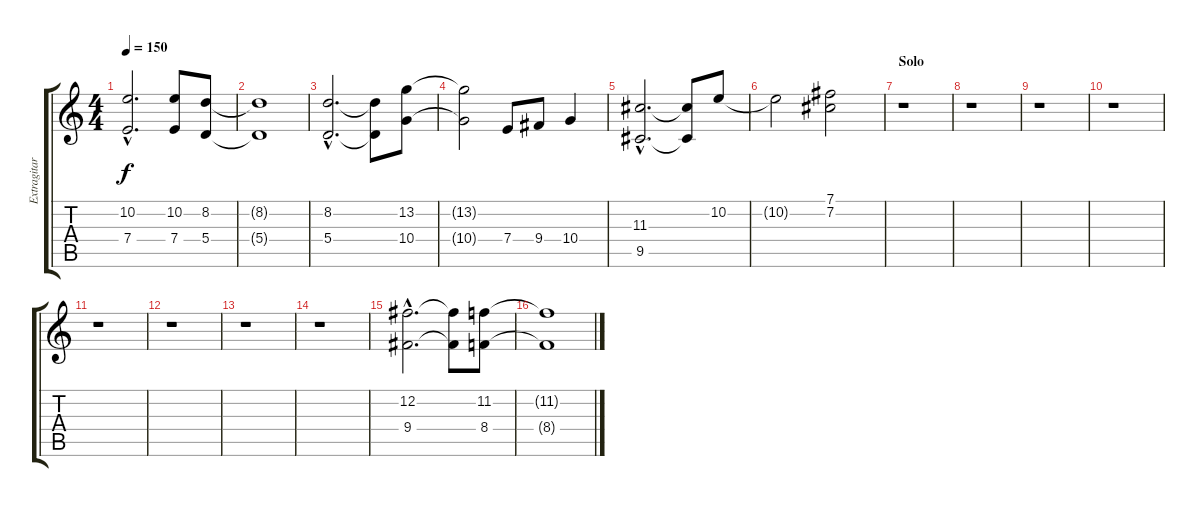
\track ("Extragitarr 2 - KI" "Extragitar") {instrument distortionguitar}
\staff {score tabs}
\tuning (B3 Gb3 D3 A2 E2 B1) {hide}
\ts (4 4)
\tempo 150
\clef g2
\ks c
(10.2{hac} 7.4{hac}).2{d dy f} (10.2 7.4).8 (8.2 5.4).8 |
(8.2{t} 5.4{t}).1 |
(8.2{hac} 5.4{hac}).2{d} (8.2{t} 5.4{t}).8 (13.2 10.4).8 |
(13.2{t} 10.4{t}).2 7.4.8 9.4.8 10.4.4 |
(11.3{hac} 9.5{hac}).2{d} (11.3{t} 9.5{t}).8 10.2.8 |
10.2{t}.2 (7.1 7.2).2 |
\section ("" "Solo")
r.1 |
r.1 |
r.1 |
r.1 |
r.1 |
r.1 |
r.1 |
r.1 |
(12.2{hac} 9.4{hac}).2{d} (12.2{t} 9.4{t}).8 (11.2 8.4).8 |
(11.2{t} 8.4{t}).1
